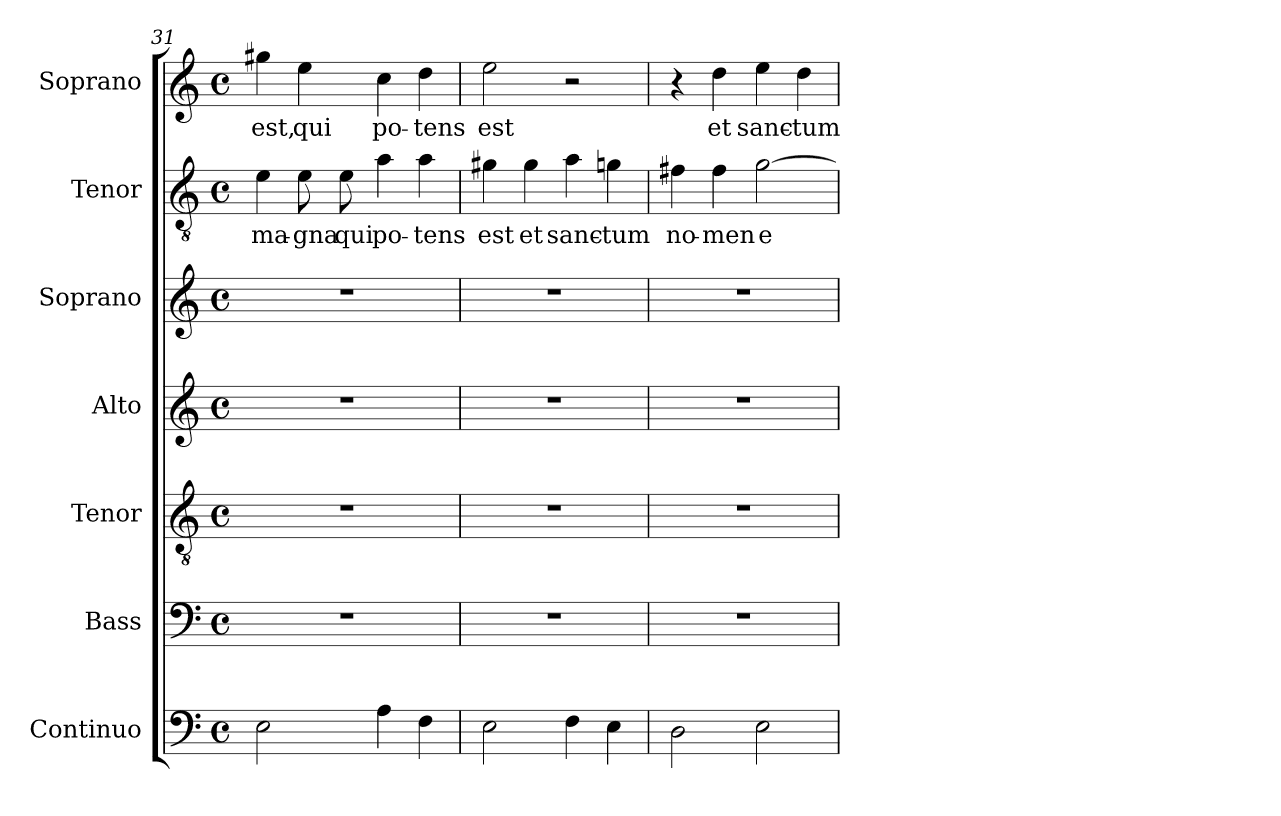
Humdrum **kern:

**kern	**kern	**kern	**kern	**kern	**kern	**text	**kern	**text
*part7	*part6	*part5	*part4	*part3	*part2	*part2	*part1	*part1
*staff7	*staff6	*staff5	*staff4	*staff3	*staff2	*staff2	*staff1	*staff1
*I"Continuo	*I"Bass	*I"Tenor	*I"Alto	*I"Soprano	*I"Tenor	*	*I"Soprano	*
*I'Cont.	*I'B.	*I'T.	*I'A.	*I'S.	*I'T.	*	*I'S.	*
*clefF4	*clefF4	*clefGv2	*clefG2	*clefG2	*clefGv2	*	*clefG2	*
*	*	*ITrd7c12	*	*	*ITrd7c12	*	*	*
*k[]	*k[]	*k[]	*k[]	*k[]	*k[]	*	*k[]	*
*C:	*C:	*C:	*C:	*C:	*C:	*	*C:	*
*M4/4	*M4/4	*M4/4	*M4/4	*M4/4	*M4/4	*	*M4/4	*
*met(c)	*met(c)	*met(c)	*met(c)	*met(c)	*met(c)	*	*met(c)	*
=31	=31	=31	=31	=31	=31	=31	=31	=31
!	!	!	!	!	!	!LO:LY:b:color=#000000	!	!
!	!	!	!	!	!	!	!	!LO:LY:b:color=#000000
2Ei\	1r	1r	1r	1r	4Ei\	ma-	4gg#Xi\	est,
!	!	!	!	!	!	!LO:LY:b:color=#000000	!	!
!	!	!	!	!	!	!	!	!LO:LY:b:color=#000000
.	.	.	.	.	8Ei\	-gna	4eei\	qui
!	!	!	!	!	!	!LO:LY:b:color=#000000	!	!
.	.	.	.	.	8Ei\	qui	.	.
!	!	!	!	!	!	!LO:LY:b:color=#000000	!	!
!	!	!	!	!	!	!	!	!LO:LY:b:color=#000000
4Ai\	.	.	.	.	4Ai\	po-	4cci\	po-
!	!	!	!	!	!	!LO:LY:b:color=#000000	!	!
!	!	!	!	!	!	!	!	!LO:LY:b:color=#000000
4Fi\	.	.	.	.	4Ai\	-tens	4ddi\	-tens
!!LO:LB:g=z
=32	=32	=32	=32	=32	=32	=32	=32	=32
!	!	!	!	!	!	!LO:LY:b:color=#000000	!	!
!	!	!	!	!	!	!	!	!LO:LY:b:color=#000000
2Ei\	1r	1r	1r	1r	4G#Xi\	est	2eei\	est
!	!	!	!	!	!	!LO:LY:b:color=#000000	!	!
.	.	.	.	.	4G#i\	et	.	.
!	!	!	!	!	!	!LO:LY:b:color=#000000	!	!
4Fi\	.	.	.	.	4Ai\	sanc-	2r	.
!	!	!	!	!	!	!LO:LY:b:color=#000000	!	!
4Ei\	.	.	.	.	4Gni\	-tum	.	.
=33	=33	=33	=33	=33	=33	=33	=33	=33
!	!	!	!	!	!	!LO:LY:b:color=#000000	!	!
2Di\	1r	1r	1r	1r	4F#Xi\	no-	4r	.
!	!	!	!	!	!	!LO:LY:b:color=#000000	!	!
!	!	!	!	!	!	!	!	!LO:LY:b:color=#000000
.	.	.	.	.	4F#i\	-men	4ddi\	et
!	!	!	!	!	!	!LO:LY:b:color=#000000	!	!
!	!	!	!	!	!	!	!	!LO:LY:b:color=#000000
2Ei\	.	.	.	.	[>2Gi\	e-	4eei\	sanc-
!	!	!	!	!	!	!	!	!LO:LY:b:color=#000000
.	.	.	.	.	.	.	4ddi\	-tum
=	=	=	=	=	=	=	=	=
*-	*-	*-	*-	*-	*-	*-	*-	*-
